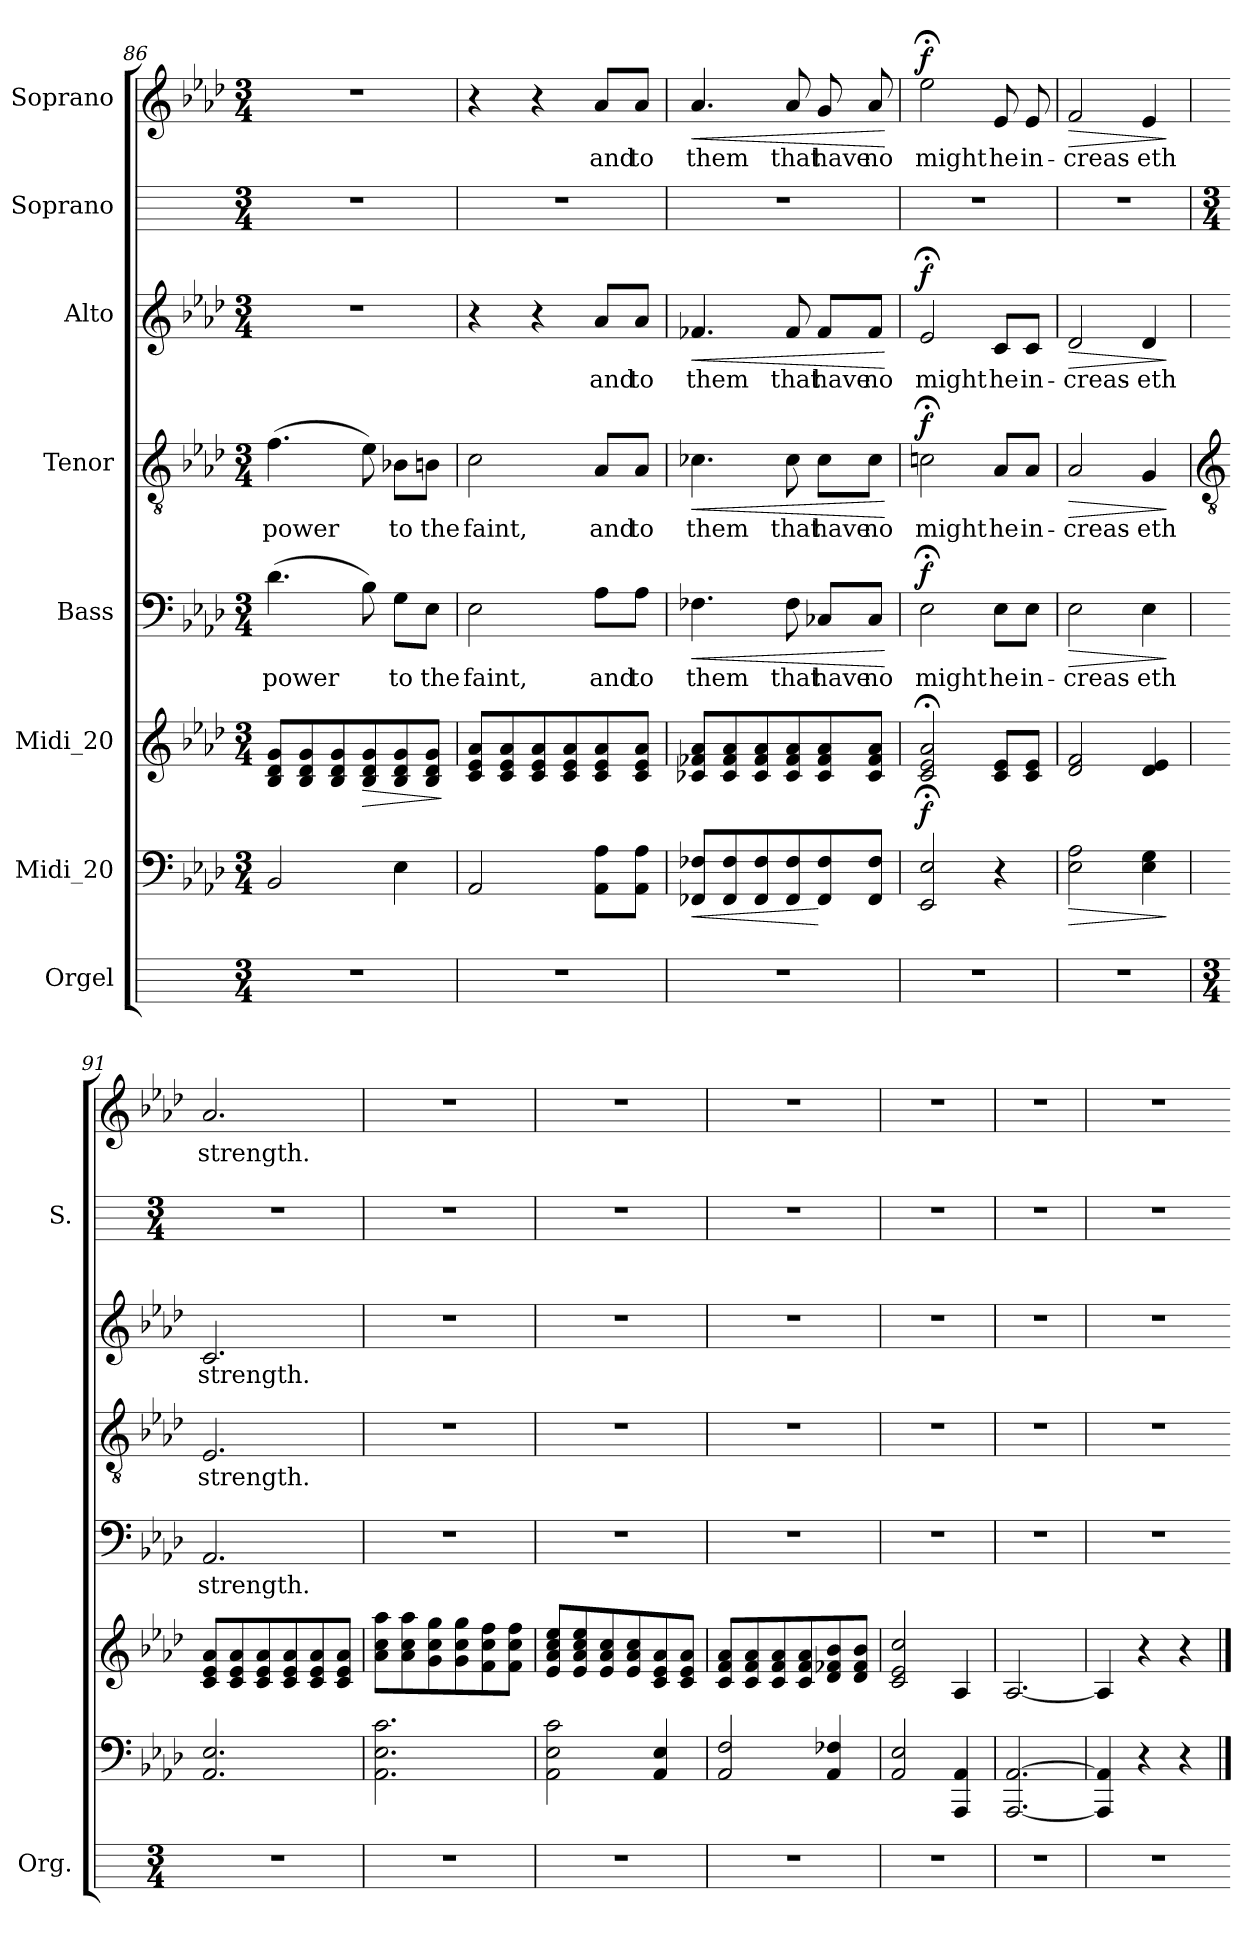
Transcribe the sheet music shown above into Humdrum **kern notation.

**kern	**kern	**dynam	**kern	**dynam	**kern	**text	**dynam	**kern	**text	**dynam	**kern	**text	**dynam	**kern	**kern	**text	**dynam
*part8	*part7	*part7	*part6	*part6	*part5	*part5	*part5	*part4	*part4	*part4	*part3	*part3	*part3	*part2	*part1	*part1	*part1
*staff8	*staff7	*staff7	*staff6	*staff6	*staff5	*staff5	*staff5	*staff4	*staff4	*staff4	*staff3	*staff3	*staff3	*staff2	*staff1	*staff1	*staff1
*I"Orgel	*I"Midi_20	*	*I"Midi_20	*	*I"Bass	*	*	*I"Tenor	*	*	*I"Alto	*	*	*I"Soprano	*I"Soprano	*	*
*I'Org.	*	*	*	*	*	*	*	*	*	*	*	*	*	*I'S.	*	*	*
!!LO:LB:g=z
*	*clefF4	*	*clefG2	*	*clefF4	*	*	*clefGv2	*	*	*clefG2	*	*	*	*clefG2	*	*
*	*k[b-e-a-d-]	*	*k[b-e-a-d-]	*	*k[b-e-a-d-]	*	*	*k[b-e-a-d-]	*	*	*k[b-e-a-d-]	*	*	*	*k[b-e-a-d-]	*	*
*	*A-:	*	*A-:	*	*A-:	*	*	*A-:	*	*	*A-:	*	*	*	*A-:	*	*
*M3/4	*M3/4	*	*M3/4	*	*M3/4	*	*	*M3/4	*	*	*M3/4	*	*	*M3/4	*M3/4	*	*
=86	=86	=86	=86	=86	=86	=86	=86	=86	=86	=86	=86	=86	=86	=86	=86	=86	=86
!	!	!	!	!	!	!LO:LY:b	!	!	!LO:LY:b	!	!LO:N:vis=1	!	!	!	!LO:N:vis=1	!	!
2.r	2BB-	.	8B- 8d- 8gL	.	(>4.d-	power	.	(>4.f	power	.	2.r	.	.	2.r	2.r	.	.
.	.	.	8B- 8d- 8g	.	.	.	.	.	.	.	.	.	.	.	.	.	.
.	.	.	8B- 8d- 8g	.	.	.	.	.	.	.	.	.	.	.	.	.	.
!	!	!	!	!LO:HP:b	!	!	!	!	!	!	!	!	!	!	!	!	!
.	.	.	8B- 8d- 8g	>	8B-)	.	.	8e-)	.	.	.	.	.	.	.	.	.
!	!	!	!	!	!	!LO:LY:b	!	!	!LO:LY:b	!	!	!	!	!	!	!	!
.	4E-	.	8B- 8d- 8g	.	8G\L	to	.	8B-X\L	to	.	.	.	.	.	.	.	.
!	!	!	!	!	!	!LO:LY:b	!	!	!LO:LY:b	!	!	!	!	!	!	!	!
.	.	.	8B- 8d- 8gJ	.	8E-\J	the	.	8Bn\J	the	.	.	.	.	.	.	.	.
.	.	.	.	]	.	.	.	.	.	.	.	.	.	.	.	.	.
=87	=87	=87	=87	=87	=87	=87	=87	=87	=87	=87	=87	=87	=87	=87	=87	=87	=87
!	!	!	!	!	!	!LO:LY:b	!	!	!LO:LY:b	!	!	!	!	!	!	!	!
2.r	2AA-	.	8c 8e- 8a-L	.	2E-	faint,	.	2c	faint,	.	4r	.	.	2.r	4r	.	.
.	.	.	8c 8e- 8a-	.	.	.	.	.	.	.	.	.	.	.	.	.	.
.	.	.	8c 8e- 8a-	.	.	.	.	.	.	.	4r	.	.	.	4r	.	.
.	.	.	8c 8e- 8a-	.	.	.	.	.	.	.	.	.	.	.	.	.	.
!	!	!	!	!	!	!LO:LY:b	!	!	!LO:LY:b	!	!	!LO:LY:b	!	!	!	!LO:LY:b	!
.	8AA- 8A-L	.	8c 8e- 8a-	.	8A-\L	and	.	8A-/L	and	.	8a-/L	and	.	.	8a-L	and	.
!	!	!	!	!	!	!LO:LY:b	!	!	!LO:LY:b	!	!	!LO:LY:b	!	!	!	!LO:LY:b	!
.	8AA- 8A-J	.	8c 8e- 8a-J	.	8A-\J	to	.	8A-/J	to	.	8a-/J	to	.	.	8a-J	to	.
=88	=88	=88	=88	=88	=88	=88	=88	=88	=88	=88	=88	=88	=88	=88	=88	=88	=88
!	!	!LO:HP:b	!	!	!	!LO:LY:b	!LO:HP:b	!	!LO:LY:b	!LO:HP:b	!	!LO:LY:b	!LO:HP:b	!	!	!LO:LY:b	!LO:HP:b
2.r	8FF-X 8F-XL	<	8c-X 8f-X 8a-L	.	4.F-X	them	<	4.c-X	them	<	4.f-X	them	<	2.r	4.a-	them	<
.	8FF- 8F-	.	8c- 8f- 8a-	.	.	.	.	.	.	.	.	.	.	.	.	.	.
.	8FF- 8F-	.	8c- 8f- 8a-	.	.	.	.	.	.	.	.	.	.	.	.	.	.
!	!	!	!	!	!	!LO:LY:b	!	!	!LO:LY:b	!	!	!LO:LY:b	!	!	!	!LO:LY:b	!
.	8FF- 8F-	.	8c- 8f- 8a-	.	8F-	that	.	8c-	that	.	8f-	that	.	.	8a-	that	.
!	!	!	!	!	!	!LO:LY:b	!	!	!LO:LY:b	!	!	!LO:LY:b	!	!	!	!LO:LY:b	!
.	8FF- 8F-	[	8c- 8f- 8a-	.	8C-X/L	have	.	8c-\L	have	.	8f-/L	have	.	.	8g	have	.
!	!	!	!	!	!	!LO:LY:b	!	!	!LO:LY:b	!	!	!LO:LY:b	!	!	!	!LO:LY:b	!
.	8FF- 8F-J	.	8c- 8f- 8a-J	.	8C-/J	no	.	8c-\J	no	.	8f-/J	no	.	.	8a-	no	.
.	.	.	.	.	.	.	[	.	.	[	.	.	[	.	.	.	[
=89	=89	=89	=89	=89	=89	=89	=89	=89	=89	=89	=89	=89	=89	=89	=89	=89	=89
!	!	!LO:DY:a	!	!	!	!LO:LY:b	!LO:DY:a	!	!LO:LY:b	!LO:DY:a	!	!LO:LY:b	!LO:DY:a	!	!	!LO:LY:b	!LO:DY:a
2.r	2EE-; 2E-;	f	2c;< 2e-;< 2a-;<	.	2E-;<	might	f	2cn;<	might	f	2e-;<	might	f	2.r	2ee-;<	might	f
!	!	!	!	!	!	!LO:LY:b	!	!	!LO:LY:b	!	!	!LO:LY:b	!	!	!	!LO:LY:b	!
.	4r	.	8c 8e-L	.	8E-\L	he	.	8A-/L	he	.	8c/L	he	.	.	8e-	he	.
!	!	!	!	!	!	!LO:LY:b	!	!	!LO:LY:b	!	!	!LO:LY:b	!	!	!	!LO:LY:b	!
.	.	.	8c 8e-J	.	8E-\J	in-	.	8A-/J	in-	.	8c/J	in-	.	.	8e-	in-	.
=90	=90	=90	=90	=90	=90	=90	=90	=90	=90	=90	=90	=90	=90	=90	=90	=90	=90
!	!	!LO:HP:b	!	!	!	!LO:LY:b	!LO:HP:b	!	!LO:LY:b	!LO:HP:b	!	!LO:LY:b	!LO:HP:b	!	!	!LO:LY:b	!LO:HP:b
2.r	2E- 2A-	>	2d- 2f	.	2E-	-creas-	>	2A-	-creas-	>	2d-	-creas-	>	2.r	2f	-creas-	>
!	!	!	!	!	!	!LO:LY:b	!	!	!LO:LY:b	!	!	!LO:LY:b	!	!	!	!LO:LY:b	!
.	4E- 4G	.	4d- 4e-	.	4E-	-eth	.	4G	-eth	.	4d-	-eth	.	.	4e-	-eth	.
.	.	]	.	.	.	.	]	.	.	]	.	.	]	.	.	.	]
!!LO:LB:g=z
=91	=91	=91	=91	=91	=91	=91	=91	=91	=91	=91	=91	=91	=91	=91	=91	=91	=91
*	*	*	*	*	*	*	*	*clefGv2	*	*	*	*	*	*	*	*	*
*M3/4	*	*	*	*	*	*	*	*	*	*	*	*	*	*M3/4	*	*	*
!	!	!	!	!	!	!LO:LY:b	!	!	!LO:LY:b	!	!	!LO:LY:b	!	!	!	!LO:LY:b	!
2.r	2.AA- 2.E-	.	8c 8e- 8a-L	.	2.AA-	strength.	.	2.E-	strength.	.	2.c	strength.	.	2.r	2.a-	strength.	.
.	.	.	8c 8e- 8a-	.	.	.	.	.	.	.	.	.	.	.	.	.	.
.	.	.	8c 8e- 8a-	.	.	.	.	.	.	.	.	.	.	.	.	.	.
.	.	.	8c 8e- 8a-	.	.	.	.	.	.	.	.	.	.	.	.	.	.
.	.	.	8c 8e- 8a-	.	.	.	.	.	.	.	.	.	.	.	.	.	.
.	.	.	8c 8e- 8a-J	.	.	.	.	.	.	.	.	.	.	.	.	.	.
=92	=92	=92	=92	=92	=92	=92	=92	=92	=92	=92	=92	=92	=92	=92	=92	=92	=92
!	!	!	!	!	!LO:N:vis=1	!	!	!LO:N:vis=1	!	!	!LO:N:vis=1	!	!	!	!LO:N:vis=1	!	!
2.r	2.AA- 2.E- 2.c	.	8a- 8cc 8aa-L	.	2.r	.	.	2.r	.	.	2.r	.	.	2.r	2.r	.	.
.	.	.	8a- 8cc 8aa-	.	.	.	.	.	.	.	.	.	.	.	.	.	.
.	.	.	8g 8cc 8gg	.	.	.	.	.	.	.	.	.	.	.	.	.	.
.	.	.	8g 8cc 8gg	.	.	.	.	.	.	.	.	.	.	.	.	.	.
.	.	.	8f 8cc 8ff	.	.	.	.	.	.	.	.	.	.	.	.	.	.
.	.	.	8f 8cc 8ffJ	.	.	.	.	.	.	.	.	.	.	.	.	.	.
=93	=93	=93	=93	=93	=93	=93	=93	=93	=93	=93	=93	=93	=93	=93	=93	=93	=93
!	!	!	!	!	!LO:N:vis=1	!	!	!LO:N:vis=1	!	!	!LO:N:vis=1	!	!	!	!LO:N:vis=1	!	!
2.r	2AA- 2E- 2c	.	8e- 8a- 8cc 8ee-L	.	2.r	.	.	2.r	.	.	2.r	.	.	2.r	2.r	.	.
.	.	.	8e- 8a- 8cc 8ee-	.	.	.	.	.	.	.	.	.	.	.	.	.	.
.	.	.	8e- 8a- 8cc	.	.	.	.	.	.	.	.	.	.	.	.	.	.
.	.	.	8e- 8a- 8cc	.	.	.	.	.	.	.	.	.	.	.	.	.	.
.	4AA- 4E-	.	8c 8e- 8a-	.	.	.	.	.	.	.	.	.	.	.	.	.	.
.	.	.	8c 8e- 8a-J	.	.	.	.	.	.	.	.	.	.	.	.	.	.
=94	=94	=94	=94	=94	=94	=94	=94	=94	=94	=94	=94	=94	=94	=94	=94	=94	=94
!	!	!	!	!	!LO:N:vis=1	!	!	!LO:N:vis=1	!	!	!LO:N:vis=1	!	!	!	!LO:N:vis=1	!	!
2.r	2AA- 2F	.	8c 8f 8a-L	.	2.r	.	.	2.r	.	.	2.r	.	.	2.r	2.r	.	.
.	.	.	8c 8f 8a-	.	.	.	.	.	.	.	.	.	.	.	.	.	.
.	.	.	8c 8f 8a-	.	.	.	.	.	.	.	.	.	.	.	.	.	.
.	.	.	8c 8f 8a-	.	.	.	.	.	.	.	.	.	.	.	.	.	.
.	4AA- 4F-X	.	8d- 8f-X 8b-	.	.	.	.	.	.	.	.	.	.	.	.	.	.
.	.	.	8d- 8f- 8b-J	.	.	.	.	.	.	.	.	.	.	.	.	.	.
=95	=95	=95	=95	=95	=95	=95	=95	=95	=95	=95	=95	=95	=95	=95	=95	=95	=95
!	!	!	!	!	!LO:N:vis=1	!	!	!LO:N:vis=1	!	!	!LO:N:vis=1	!	!	!	!LO:N:vis=1	!	!
2.r	2AA- 2E-	.	2c 2e- 2cc	.	2.r	.	.	2.r	.	.	2.r	.	.	2.r	2.r	.	.
.	4AAA- 4AA-	.	4A-	.	.	.	.	.	.	.	.	.	.	.	.	.	.
=96	=96	=96	=96	=96	=96	=96	=96	=96	=96	=96	=96	=96	=96	=96	=96	=96	=96
!	!	!	!	!	!LO:N:vis=1	!	!	!LO:N:vis=1	!	!	!LO:N:vis=1	!	!	!	!LO:N:vis=1	!	!
2.r	[2.AAA- [2.AA-	.	[2.A-	.	2.r	.	.	2.r	.	.	2.r	.	.	2.r	2.r	.	.
=97	=97	=97	=97	=97	=97	=97	=97	=97	=97	=97	=97	=97	=97	=97	=97	=97	=97
!	!	!	!	!	!LO:N:vis=1	!	!	!LO:N:vis=1	!	!	!LO:N:vis=1	!	!	!	!LO:N:vis=1	!	!
2.r	4AAA-] 4AA-]	.	4A-]	.	2.r	.	.	2.r	.	.	2.r	.	.	2.r	2.r	.	.
.	4r	.	4r	.	.	.	.	.	.	.	.	.	.	.	.	.	.
.	4r	.	4r	.	.	.	.	.	.	.	.	.	.	.	.	.	.
=	==	==	==	==	==	==	==	==	==	==	==	==	==	=	==	==	==
*-	*-	*-	*-	*-	*-	*-	*-	*-	*-	*-	*-	*-	*-	*-	*-	*-	*-
